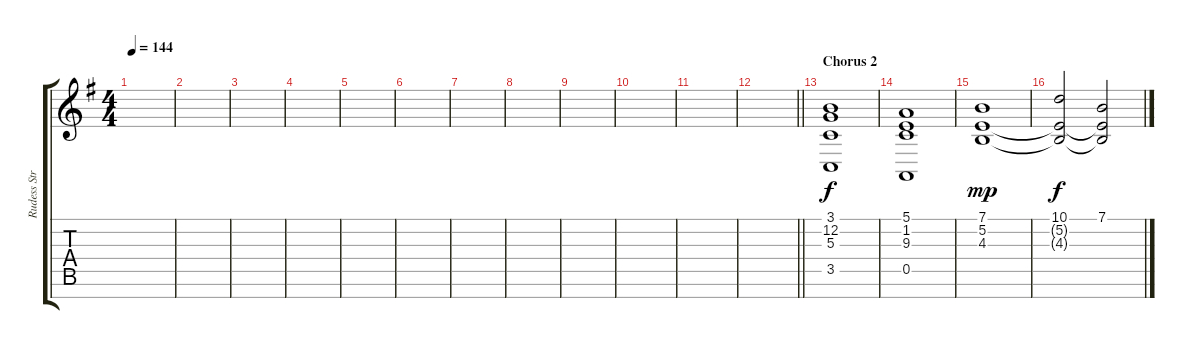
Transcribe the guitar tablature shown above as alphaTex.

\track ("Rudess Strings" "Rudess Str") {instrument synthstrings1}
\staff {score tabs}
\tuning (E4 B3 G3 D3 A2 E2 B1) {hide}
\ts (4 4)
\tempo 144
\clef g2
\ks eminor
|
|
|
|
|
|
|
|
|
|
|
\barLineRight lightlight
|
\section ("" "Chorus 2")
(3.1 12.2 5.3 3.5).1{volume 10} |
(5.1 1.2 9.3 0.5).1 |
(7.1 5.2 4.3).1{dy mp} |
(10.1 5.2{t} 4.3{t}).2{dy f} (7.1 5.2{t} 4.3{t}).2
